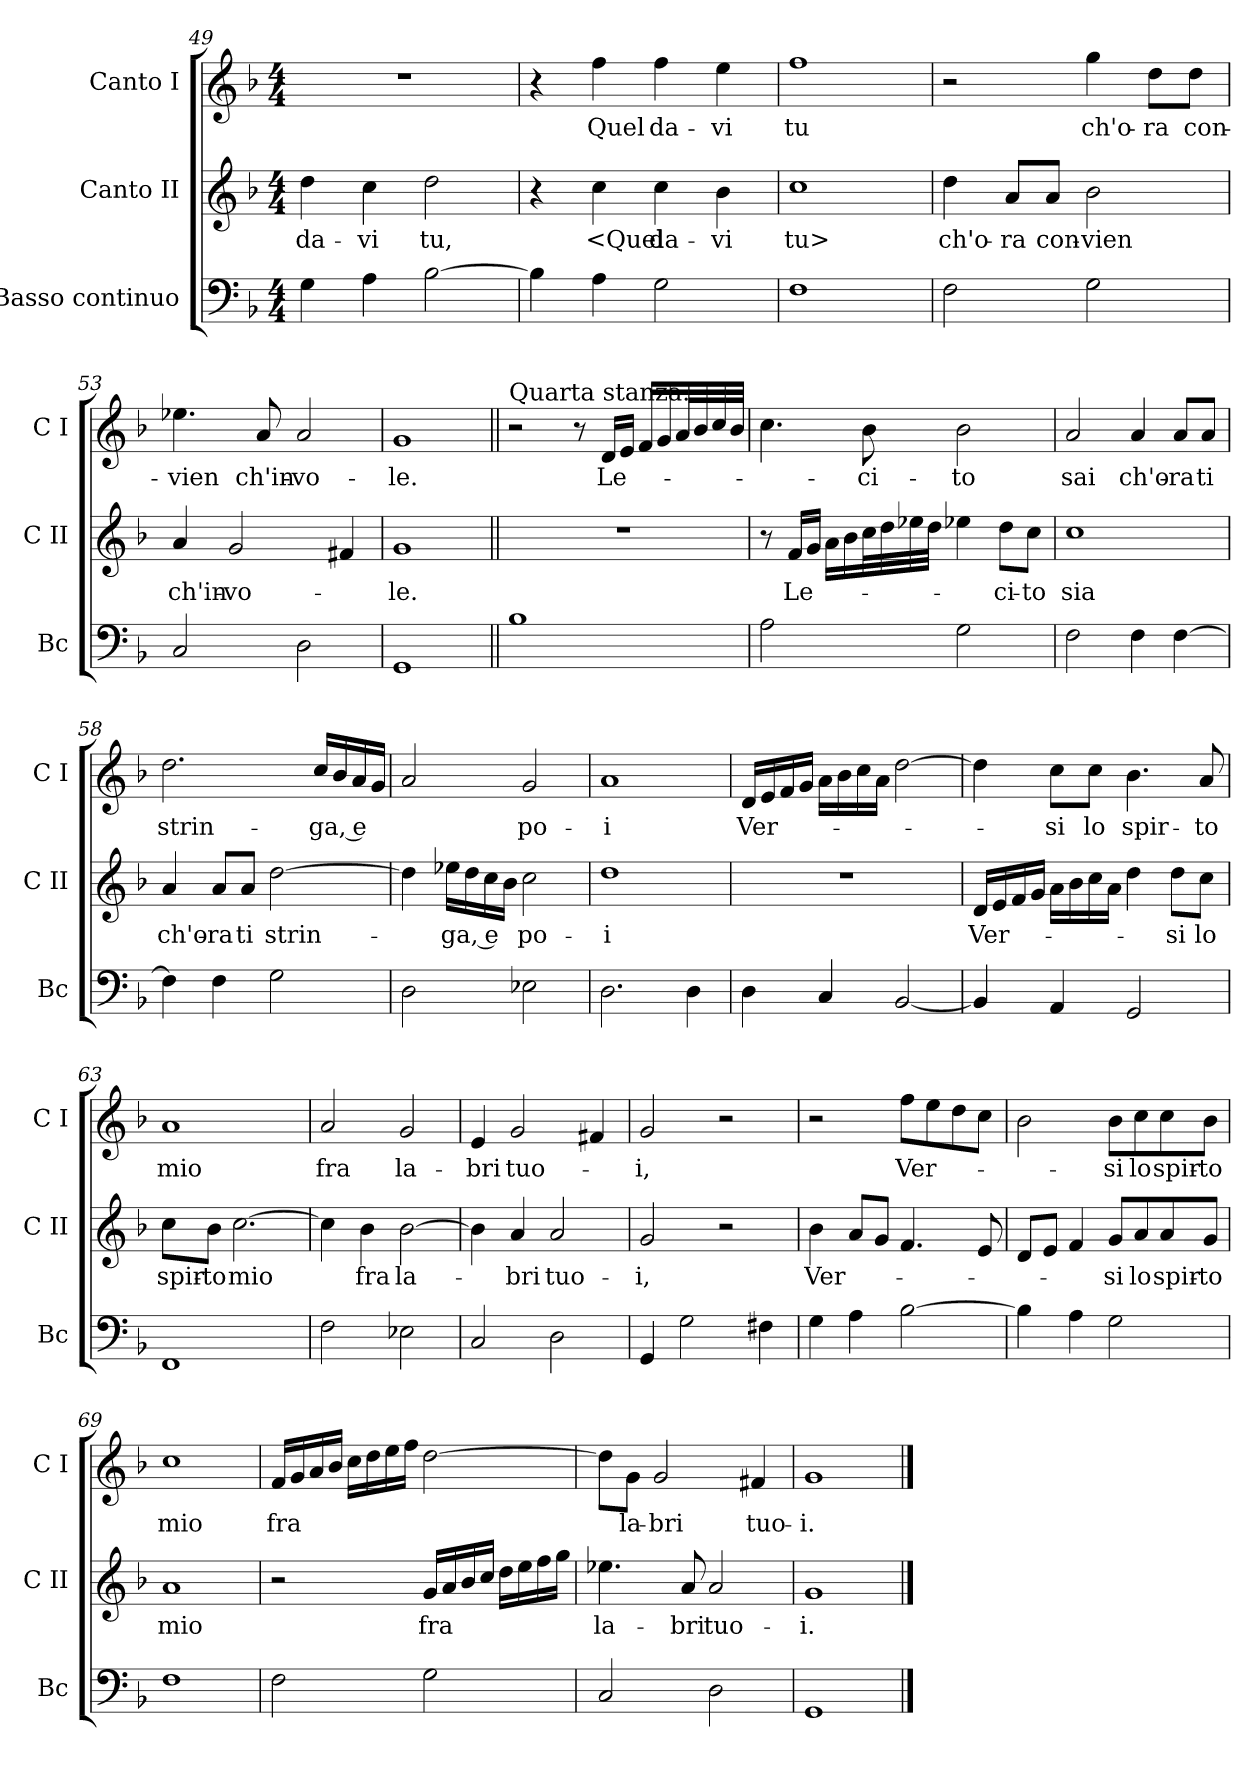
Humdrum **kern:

**kern	**kern	**text	**kern	**text
*part3	*part2	*part2	*part1	*part1
*staff3	*staff2	*staff2	*staff1	*staff1
*I"Basso continuo	*I"Canto II	*	*I"Canto I	*
*I'Bc	*I'C II	*	*I'C I	*
*clefF4	*clefG2	*	*clefG2	*
*k[b-]	*k[b-]	*	*k[b-]	*
*F:	*F:	*	*F:	*
*M4/4	*M4/4	*	*M4/4	*
=49	=49	=49	=49	=49
4G	4dd	da-	1r	.
4A	4cc	-vi	.	.
[2B-	2dd	tu,	.	.
=50	=50	=50	=50	=50
4B-]	4r	.	4r	.
4A	4cc	<Quel	4ff	Quel
2G	4cc	da-	4ff	da-
.	4b-	-vi	4ee	-vi
=51	=51	=51	=51	=51
1F	1cc	tu>	1ff	tu
=52	=52	=52	=52	=52
2F	4dd	ch'o-	2r	.
.	8aL	-ra	.	.
.	8aJ	con-	.	.
2G	2b-	-vien	4gg	ch'o-
.	.	.	8ddL	-ra
.	.	.	8ddJ	con-
=53	=53	=53	=53	=53
2C	4a	ch'in-	4.ee-X	-vien
.	2g	-vo-	.	.
.	.	.	8a	ch'in-
2D	.	.	2a	-vo-
.	4f#X	.	.	.
=54	=54	=54	=54	=54
1GG	1g	-le.	1g	-le.
=55||	=55||	=55||	=55||	=55||
!	!	!	!LO:TX:a:t=Quarta stanza.	!
1B-	1r	.	2r	.
.	.	.	8r	.
.	.	.	16dLL	Le-
.	.	.	16eJJ	.
.	.	.	16fLL	.
.	.	.	16g	.
.	.	.	32aL	.
.	.	.	32b-	.
.	.	.	32cc	.
.	.	.	32b-JJJ	.
=56	=56	=56	=56	=56
2A	8r	.	4.cc	.
.	16fLL	Le-	.	.
.	16gJJ	.	.	.
.	16aLL	.	.	.
.	16b-	.	.	.
.	32ccL	.	8b-	-ci-
.	32dd	.	.	.
.	32ee-X	.	.	.
.	32ddJJJ	.	.	.
2G	4ee-X	.	2b-	-to
.	8ddL	-ci-	.	.
.	8ccJ	-to	.	.
=57	=57	=57	=57	=57
2F	1cc	sia	2a	sai
4F	.	.	4a	ch'o-
[4F	.	.	8aL	-ra
.	.	.	8aJ	ti
=58	=58	=58	=58	=58
4F]	4a	ch'o-	2.dd	strin-
4F	8aL	-ra	.	.
.	8aJ	ti	.	.
2G	[2dd	strin-	.	.
.	.	.	16ccLL	-ga, e
.	.	.	16b-	.
.	.	.	16a	.
.	.	.	16gJJ	.
=59	=59	=59	=59	=59
2D	4dd]	.	2a	.
.	16ee-XLL	-ga, e	.	.
.	16dd	.	.	.
.	16cc	.	.	.
.	16b-JJ	.	.	.
2E-X	2cc	po-	2g	po-
=60	=60	=60	=60	=60
2.D	1dd	-i	1a	-i
4D	.	.	.	.
=61	=61	=61	=61	=61
4D	1r	.	16dLL	Ver-
.	.	.	16e	.
.	.	.	16f	.
.	.	.	16gJJ	.
4C	.	.	16aLL	.
.	.	.	16b-	.
.	.	.	16cc	.
.	.	.	16aJJ	.
[2BB-	.	.	[2dd	.
=62	=62	=62	=62	=62
4BB-]	16dLL	Ver-	4dd]	.
.	16e	.	.	.
.	16f	.	.	.
.	16gJJ	.	.	.
4AA	16aLL	.	8ccL	-si
.	16b-	.	.	.
.	16cc	.	8ccJ	lo
.	16aJJ	.	.	.
2GG	4dd	.	4.b-	spir-
.	8ddL	-si	.	.
.	8ccJ	lo	8a	-to
=63	=63	=63	=63	=63
1FF	8ccL	spir-	1a	mio
.	8b-J	-to	.	.
.	[2.cc	mio	.	.
=64	=64	=64	=64	=64
2F	4cc]	.	2a	fra
.	4b-	fra	.	.
2E-X	[2b-	la-	2g	la-
=65	=65	=65	=65	=65
2C	4b-]	.	4e	-bri
.	4a	-bri	2g	tuo-
2D	2a	tuo-	.	.
.	.	.	4f#X	.
=66	=66	=66	=66	=66
4GG	2g	-i,	2g	-i,
2G	.	.	.	.
.	2r	.	2r	.
4F#X	.	.	.	.
=67	=67	=67	=67	=67
4G	4b-	Ver-	2r	.
4A	8aL	.	.	.
.	8gJ	.	.	.
[2B-	4.f	.	8ffL	Ver-
.	.	.	8ee	.
.	.	.	8dd	.
.	8e	.	8ccJ	.
=68	=68	=68	=68	=68
4B-]	8dL	.	2b-	.
.	8eJ	.	.	.
4A	4f	.	.	.
2G	8gL	-si	8b-L	-si
.	8a	lo	8cc	lo
.	8a	spir-	8cc	spir-
.	8gJ	-to	8b-J	-to
=69	=69	=69	=69	=69
1F	1a	mio	1cc	mio
=70	=70	=70	=70	=70
2F	2r	.	16fLL	fra
.	.	.	16g	.
.	.	.	16a	.
.	.	.	16b-JJ	.
.	.	.	16ccLL	.
.	.	.	16dd	.
.	.	.	16ee	.
.	.	.	16ffJJ	.
2G	16gLL	fra	[2dd	.
.	16a	.	.	.
.	16b-	.	.	.
.	16ccJJ	.	.	.
.	16ddLL	.	.	.
.	16ee	.	.	.
.	16ff	.	.	.
.	16ggJJ	.	.	.
=71	=71	=71	=71	=71
2C	4.ee-X	la-	8ddL]	.
.	.	.	8gJ	la-
.	.	.	2g	-bri
.	8a	-bri	.	.
2D	2a	tuo-	.	.
.	.	.	4f#X	tuo-
=72	=72	=72	=72	=72
1GG	1g	-i.	1g	-i.
==	==	==	==	==
*-	*-	*-	*-	*-
